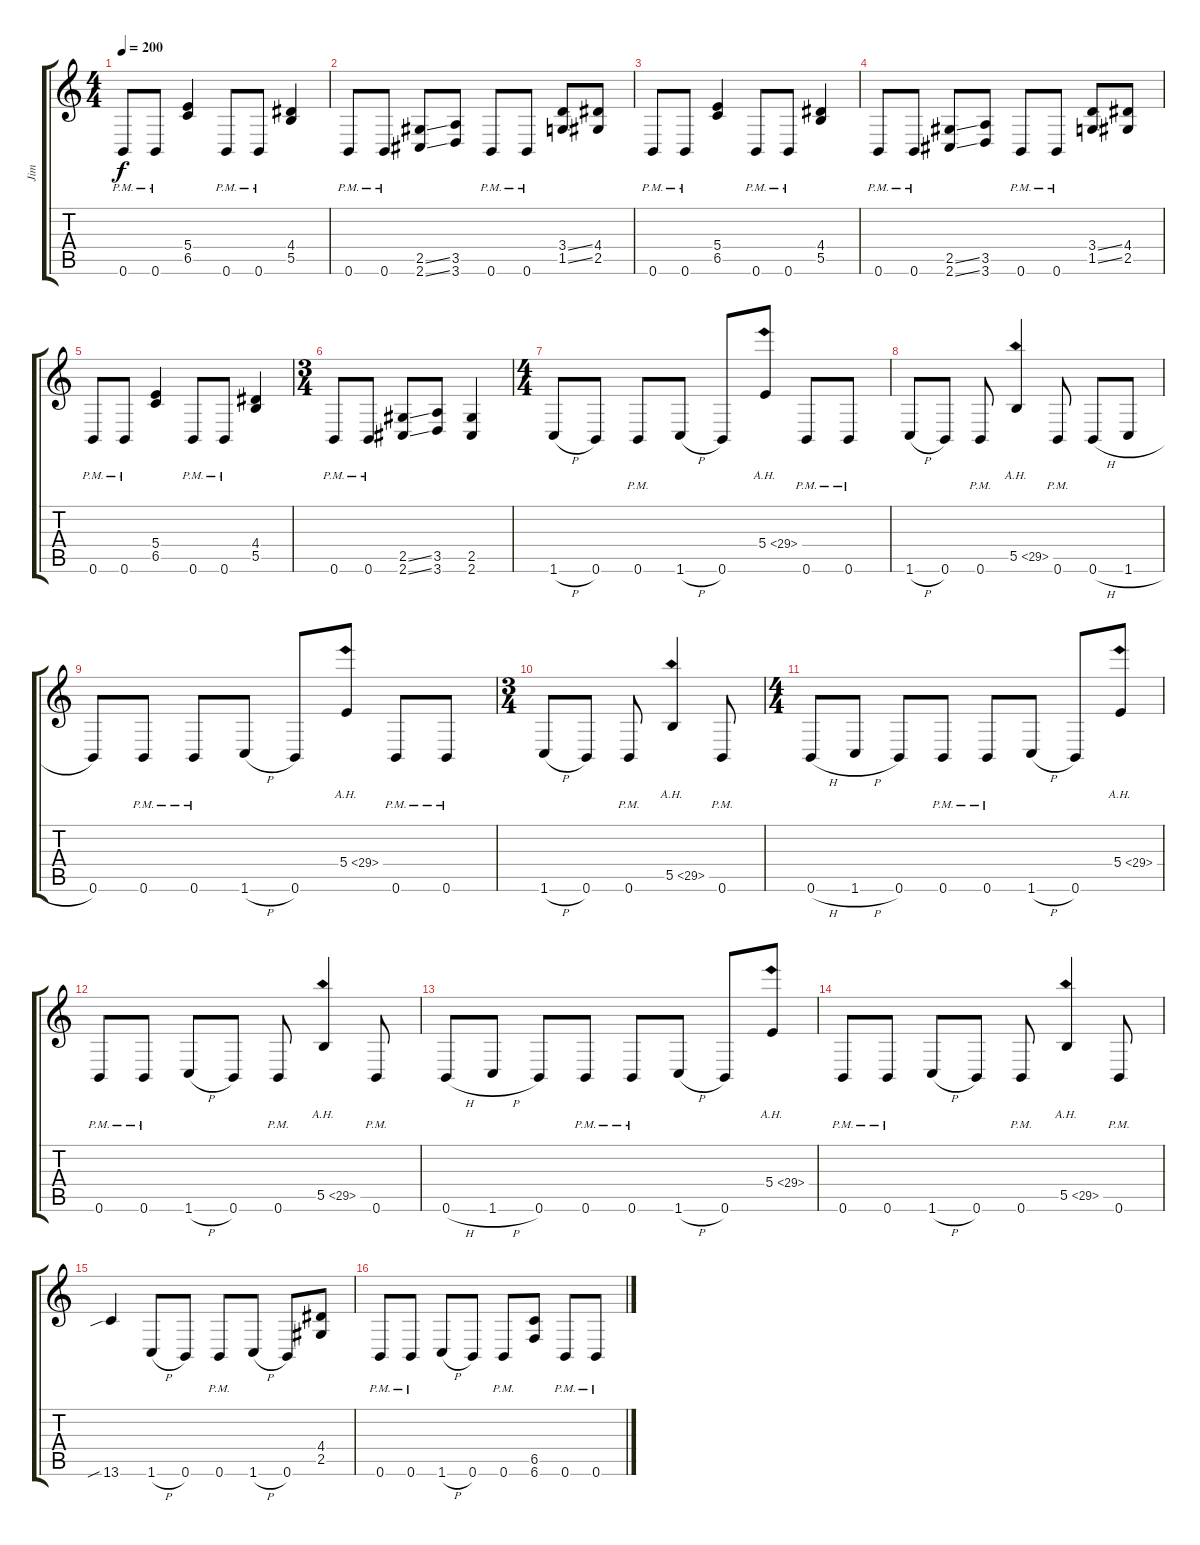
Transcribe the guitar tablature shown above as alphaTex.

\track ("Jim" "Jim") {instrument distortionguitar}
\staff {score tabs}
\tuning (Db4 Ab3 E3 B2 Gb2 B1) {hide}
\ts (4 4)
\tempo 200
\clef g2
\ks c
0.6{pm}.8{dy f} 0.6{pm}.8 (5.4 6.5).4 0.6{pm}.8 0.6{pm}.8 (4.4 5.5).4 |
0.6{pm}.8 0.6{pm}.8 (2.5{ss} 2.6{ss}).8 (3.5 3.6).8 0.6{pm}.8 0.6{pm}.8 (3.4{ss} 1.5{ss}).8 (4.4 2.5).8 |
0.6{pm}.8 0.6{pm}.8 (5.4 6.5).4 0.6{pm}.8 0.6{pm}.8 (4.4 5.5).4 |
0.6{pm}.8 0.6{pm}.8 (2.5{ss} 2.6{ss}).8 (3.5 3.6).8 0.6{pm}.8 0.6{pm}.8 (3.4{ss} 1.5{ss}).8 (4.4 2.5).8 |
0.6{pm}.8 0.6{pm}.8 (5.4 6.5).4 0.6{pm}.8 0.6{pm}.8 (4.4 5.5).4 |
\ts (3 4)
0.6{pm}.8 0.6{pm}.8 (2.5{ss} 2.6{ss}).8 (3.5 3.6).8 (2.5 2.6).4 |
\ts (4 4)
1.6{h}.8 0.6.8 0.6{pm}.8 1.6{h}.8 0.6.8 5.4{ah 24}.8 0.6{pm}.8 0.6{pm}.8 |
1.6{h}.8 0.6.8 0.6{pm}.8 5.5{ah 24}.4 0.6{pm}.8 0.6{h}.8 1.6{h}.8 |
0.6.8 0.6{pm}.8 0.6{pm}.8 1.6{h}.8 0.6.8 5.4{ah 24}.8 0.6{pm}.8 0.6{pm}.8 |
\ts (3 4)
1.6{h}.8 0.6.8 0.6{pm}.8 5.5{ah 24}.4 0.6{pm}.8 |
\ts (4 4)
0.6{h}.8 1.6{h}.8 0.6.8 0.6{pm}.8 0.6{pm}.8 1.6{h}.8 0.6.8 5.4{ah 24}.8 |
0.6{pm}.8 0.6{pm}.8 1.6{h}.8 0.6.8 0.6{pm}.8 5.5{ah 24}.4 0.6{pm}.8 |
0.6{h}.8 1.6{h}.8 0.6.8 0.6{pm}.8 0.6{pm}.8 1.6{h}.8 0.6.8 5.4{ah 24}.8 |
0.6{pm}.8 0.6{pm}.8 1.6{h}.8 0.6.8 0.6{pm}.8 5.5{ah 24}.4 0.6{pm}.8 |
13.6{sib}.4 1.6{h}.8 0.6.8 0.6{pm}.8 1.6{h}.8 0.6.8 (4.4 2.5).8 |
0.6{pm}.8 0.6{pm}.8 1.6{h}.8 0.6.8 0.6{pm}.8 (6.5 6.6).8 0.6{pm}.8 0.6{pm}.8
